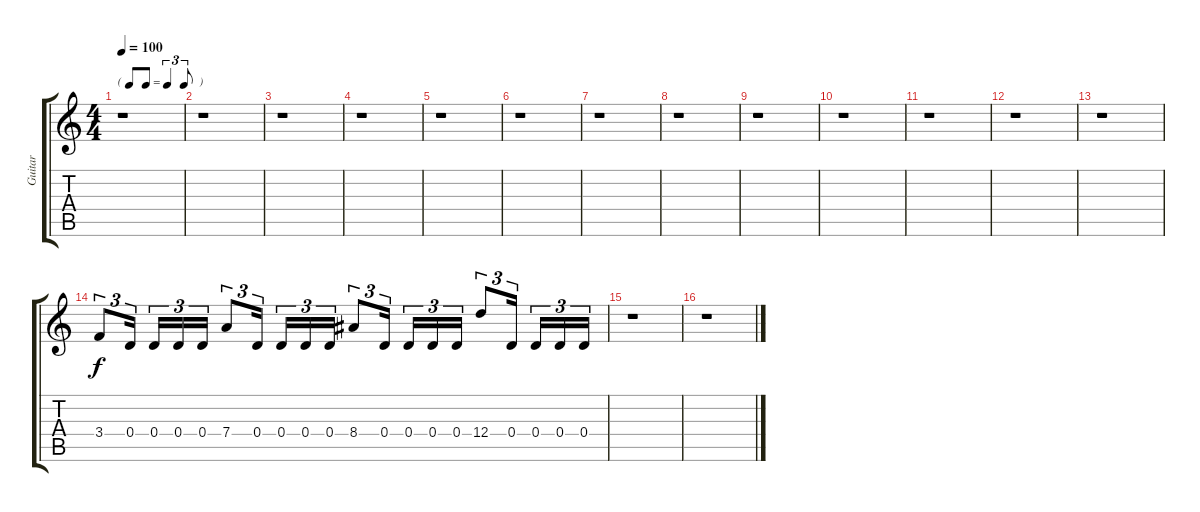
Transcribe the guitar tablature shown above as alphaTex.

\track ("Guitar" "Guitar") {instrument distortionguitar}
\staff {score tabs}
\tuning (E4 B3 G3 D3 A2 D2) {hide}
\ts (4 4)
\tf triplet8th
\tempo 100
\clef g2
\ks c
r.1{dy f} |
r.1 |
r.1 |
r.1 |
r.1 |
r.1 |
r.1 |
r.1 |
r.1 |
r.1 |
r.1 |
r.1 |
r.1 |
3.4.8{tu (3 2)} 0.4.16{tu (3 2) beam splitsecondary} 0.4.16{tu (3 2)} 0.4.16{tu (3 2)} 0.4.16{tu (3 2)} 7.4.8{tu (3 2)} 0.4.16{tu (3 2) beam splitsecondary} 0.4.16{tu (3 2)} 0.4.16{tu (3 2)} 0.4.16{tu (3 2)} 8.4.8{tu (3 2)} 0.4.16{tu (3 2) beam splitsecondary} 0.4.16{tu (3 2)} 0.4.16{tu (3 2)} 0.4.16{tu (3 2)} 12.4.8{tu (3 2)} 0.4.16{tu (3 2) beam splitsecondary} 0.4.16{tu (3 2)} 0.4.16{tu (3 2)} 0.4.16{tu (3 2)} |
r.1 |
r.1
